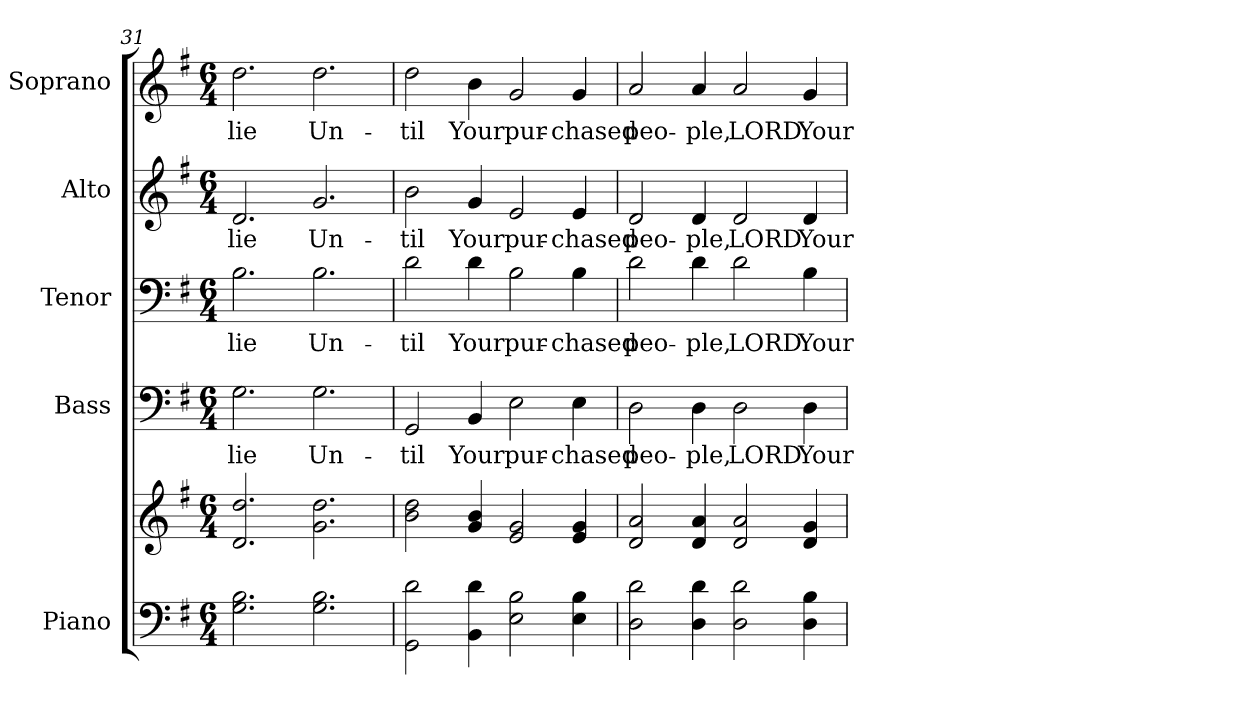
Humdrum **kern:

**kern	**kern	**kern	**text	**kern	**text	**kern	**text	**kern	**text
*part5	*part5	*part4	*part4	*part3	*part3	*part2	*part2	*part1	*part1
*staff6	*staff5	*staff4	*staff4	*staff3	*staff3	*staff2	*staff2	*staff1	*staff1
*I"Piano	*	*I"Bass	*	*I"Tenor	*	*I"Alto	*	*I"Soprano	*
*I'Pno.	*	*I'B.	*	*I'T.	*	*I'A.	*	*I'S.	*
!!LO:PB:g=z
*clefF4	*clefG2	*clefF4	*	*clefF4	*	*clefG2	*	*clefG2	*
*k[f#]	*k[f#]	*k[f#]	*	*k[f#]	*	*k[f#]	*	*k[f#]	*
*G:	*G:	*G:	*	*G:	*	*G:	*	*G:	*
*M6/4	*M6/4	*M6/4	*	*M6/4	*	*M6/4	*	*M6/4	*
=31	=31	=31	=31	=31	=31	=31	=31	=31	=31
!	!	!	!LO:LY:b:color=#000000	!	!	!	!	!	!
!	!	!	!	!	!LO:LY:b:color=#000000	!	!	!	!
!	!	!	!	!	!	!	!LO:LY:b:color=#000000	!	!
!	!	!	!	!	!	!	!	!	!LO:LY:b:color=#000000
2.Gi\ 2.Bi	2.di/ 2.ddi	2.Gi\	lie	2.Bi\	lie	2.di/	lie	2.ddi\	lie
!	!	!	!LO:LY:b:color=#000000	!	!	!	!	!	!
!	!	!	!	!	!LO:LY:b:color=#000000	!	!	!	!
!	!	!	!	!	!	!	!LO:LY:b:color=#000000	!	!
!	!	!	!	!	!	!	!	!	!LO:LY:b:color=#000000
2.Gi\ 2.Bi	2.gi\ 2.ddi	2.Gi\	Un-	2.Bi\	Un-	2.gi/	Un-	2.ddi\	Un-
=32	=32	=32	=32	=32	=32	=32	=32	=32	=32
!	!	!	!LO:LY:b:color=#000000	!	!	!	!	!	!
!	!	!	!	!	!LO:LY:b:color=#000000	!	!	!	!
!	!	!	!	!	!	!	!LO:LY:b:color=#000000	!	!
!	!	!	!	!	!	!	!	!	!LO:LY:b:color=#000000
2GGi\ 2di	2bi\ 2ddi	2GGi/	-til	2di\	-til	2bi\	-til	2ddi\	-til
!	!	!	!LO:LY:b:color=#000000	!	!	!	!	!	!
!	!	!	!	!	!LO:LY:b:color=#000000	!	!	!	!
!	!	!	!	!	!	!	!LO:LY:b:color=#000000	!	!
!	!	!	!	!	!	!	!	!	!LO:LY:b:color=#000000
4BBi\ 4di	4gi/ 4bi	4BBi/	Your	4di\	Your	4gi/	Your	4bi\	Your
!	!	!	!LO:LY:b:color=#000000	!	!	!	!	!	!
!	!	!	!	!	!LO:LY:b:color=#000000	!	!	!	!
!	!	!	!	!	!	!	!LO:LY:b:color=#000000	!	!
!	!	!	!	!	!	!	!	!	!LO:LY:b:color=#000000
2Ei\ 2Bi	2ei/ 2gi	2Ei\	pur-	2Bi\	pur-	2ei/	pur-	2gi/	pur-
!	!	!	!LO:LY:b:color=#000000	!	!	!	!	!	!
!	!	!	!	!	!LO:LY:b:color=#000000	!	!	!	!
!	!	!	!	!	!	!	!LO:LY:b:color=#000000	!	!
!	!	!	!	!	!	!	!	!	!LO:LY:b:color=#000000
4Ei\ 4Bi	4ei/ 4gi	4Ei\	-chased	4Bi\	-chased	4ei/	-chased	4gi/	-chased
=33	=33	=33	=33	=33	=33	=33	=33	=33	=33
!	!	!	!LO:LY:b:color=#000000	!	!	!	!	!	!
!	!	!	!	!	!LO:LY:b:color=#000000	!	!	!	!
!	!	!	!	!	!	!	!LO:LY:b:color=#000000	!	!
!	!	!	!	!	!	!	!	!	!LO:LY:b:color=#000000
2Di\ 2di	2di/ 2ai	2Di\	peo-	2di\	peo-	2di/	peo-	2ai/	peo-
!	!	!	!LO:LY:b:color=#000000	!	!	!	!	!	!
!	!	!	!	!	!LO:LY:b:color=#000000	!	!	!	!
!	!	!	!	!	!	!	!LO:LY:b:color=#000000	!	!
!	!	!	!	!	!	!	!	!	!LO:LY:b:color=#000000
4Di\ 4di	4di/ 4ai	4Di\	-ple,	4di\	-ple,	4di/	-ple,	4ai/	-ple,
!	!	!	!LO:LY:b:color=#000000	!	!	!	!	!	!
!	!	!	!	!	!LO:LY:b:color=#000000	!	!	!	!
!	!	!	!	!	!	!	!LO:LY:b:color=#000000	!	!
!	!	!	!	!	!	!	!	!	!LO:LY:b:color=#000000
2Di\ 2di	2di/ 2ai	2Di\	LORD	2di\	LORD	2di/	LORD	2ai/	LORD
!	!	!	!LO:LY:b:color=#000000	!	!	!	!	!	!
!	!	!	!	!	!LO:LY:b:color=#000000	!	!	!	!
!	!	!	!	!	!	!	!LO:LY:b:color=#000000	!	!
!	!	!	!	!	!	!	!	!	!LO:LY:b:color=#000000
4Di\ 4Bi	4di/ 4gi	4Di\	Your	4Bi\	Your	4di/	Your	4gi/	Your
=	=	=	=	=	=	=	=	=	=
*-	*-	*-	*-	*-	*-	*-	*-	*-	*-
